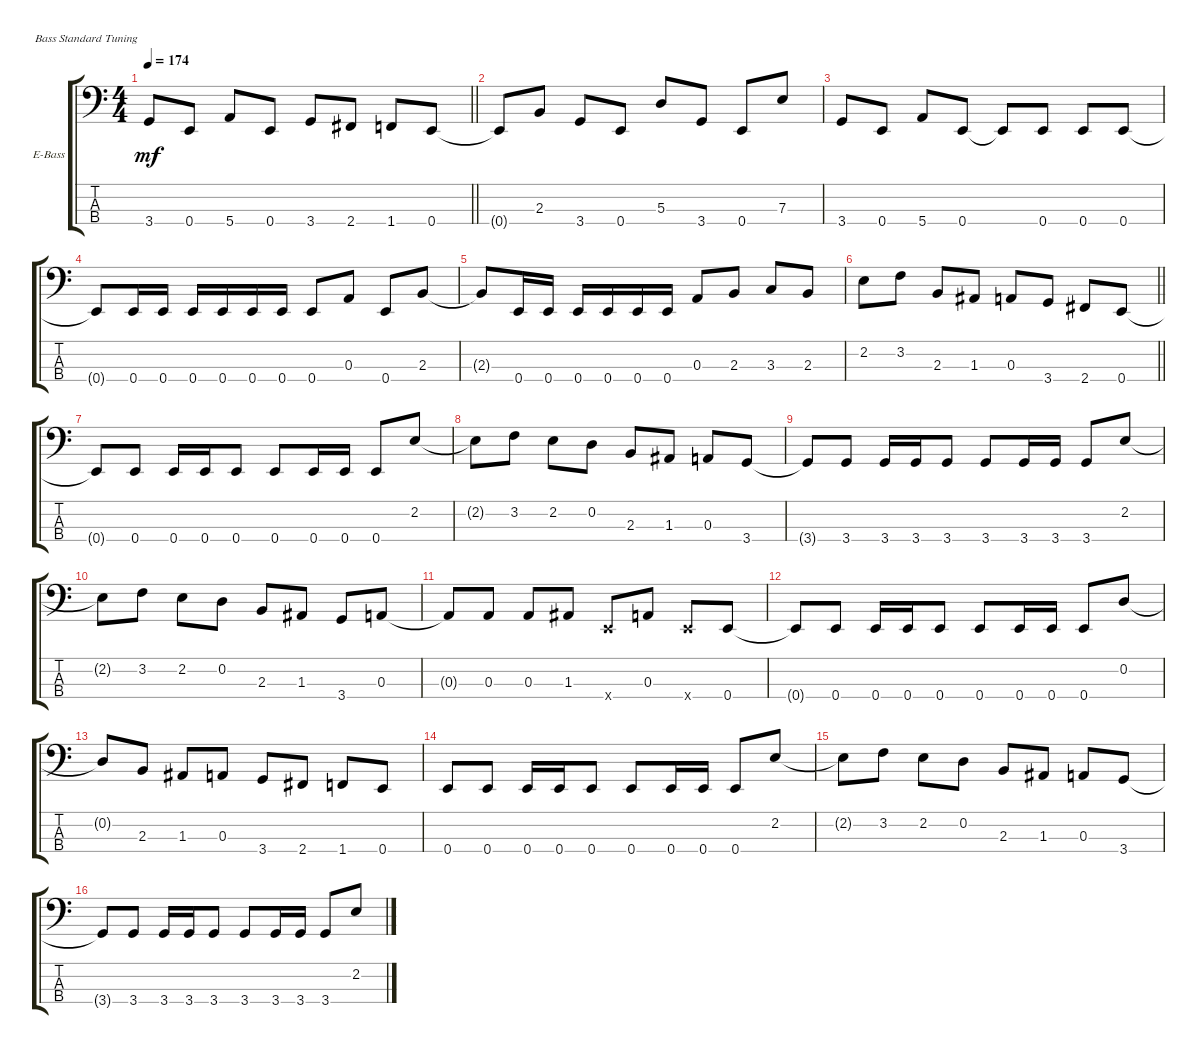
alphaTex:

\bracketExtendMode groupsimilarinstruments
\firstSystemTrackNameOrientation horizontal
\otherSystemsTrackNameOrientation horizontal
\track ("Electric Bass" "E-Bass") {instrument electricbassfinger}
\staff {score tabs}
\tuning (G2 D2 A1 E1)
\ts (4 4)
\tempo 174
\clef f4
\scale
0.333333
\barLineRight lightlight
\ks c
3.4.8{dy mf} 0.4.8 5.4.8 0.4.8 3.4.8 2.4.8 1.4.8 0.4.8 |
\scale
0.333333 0.4{t}.8 2.3.8 3.4.8 0.4.8 5.3.8 3.4.8 0.4.8 7.3.8 |
\scale
0.333333 3.4.8 0.4.8 5.4.8 0.4.8 0.4{t}.8 0.4.8 0.4.8 0.4.8 |
\scale
0.333333 0.4{t}.8 0.4.16 0.4.16 0.4.16 0.4.16 0.4.16 0.4.16 0.4.8 0.3.8 0.4.8 2.3.8 |
\scale
0.333333 2.3{t}.8 0.4.16 0.4.16 0.4.16 0.4.16 0.4.16 0.4.16 0.3.8 2.3.8 3.3.8 2.3.8 |
\scale
0.333333
\barLineRight lightlight
2.2.8 3.2.8 2.3.8 1.3.8 0.3.8 3.4.8 2.4.8 0.4.8 |
\scale
0.333333 0.4{t}.8 0.4.8 0.4.16 0.4.16 0.4.8 0.4.8 0.4.16 0.4.16 0.4.8 2.2.8 |
\scale
0.333333 2.2{t}.8 3.2.8 2.2.8 0.2.8 2.3.8 1.3.8 0.3.8 3.4.8 |
\scale
0.333333 3.4{t}.8 3.4.8 3.4.16 3.4.16 3.4.8 3.4.8 3.4.16 3.4.16 3.4.8 2.2.8 |
\scale
0.333333 2.2{t}.8 3.2.8 2.2.8 0.2.8 2.3.8 1.3.8 3.4.8 0.3.8 |
\scale
0.333333 0.3{t}.8 0.3.8 0.3.8 1.3.8 0.4{x}.8 0.3.8 0.4{x}.8 0.4.8 |
\scale
0.333333 0.4{t}.8 0.4.8 0.4.16 0.4.16 0.4.8 0.4.8 0.4.16 0.4.16 0.4.8 0.2.8 |
\scale
0.333333 0.2{t}.8 2.3.8 1.3.8 0.3.8 3.4.8 2.4.8 1.4.8 0.4.8 |
\scale
0.333333 0.4.8 0.4.8 0.4.16 0.4.16 0.4.8 0.4.8 0.4.16 0.4.16 0.4.8 2.2.8 |
\scale
0.333333 2.2{t}.8 3.2.8 2.2.8 0.2.8 2.3.8 1.3.8 0.3.8 3.4.8 |
\scale
0.333333 3.4{t}.8 3.4.8 3.4.16 3.4.16 3.4.8 3.4.8 3.4.16 3.4.16 3.4.8 2.2.8
